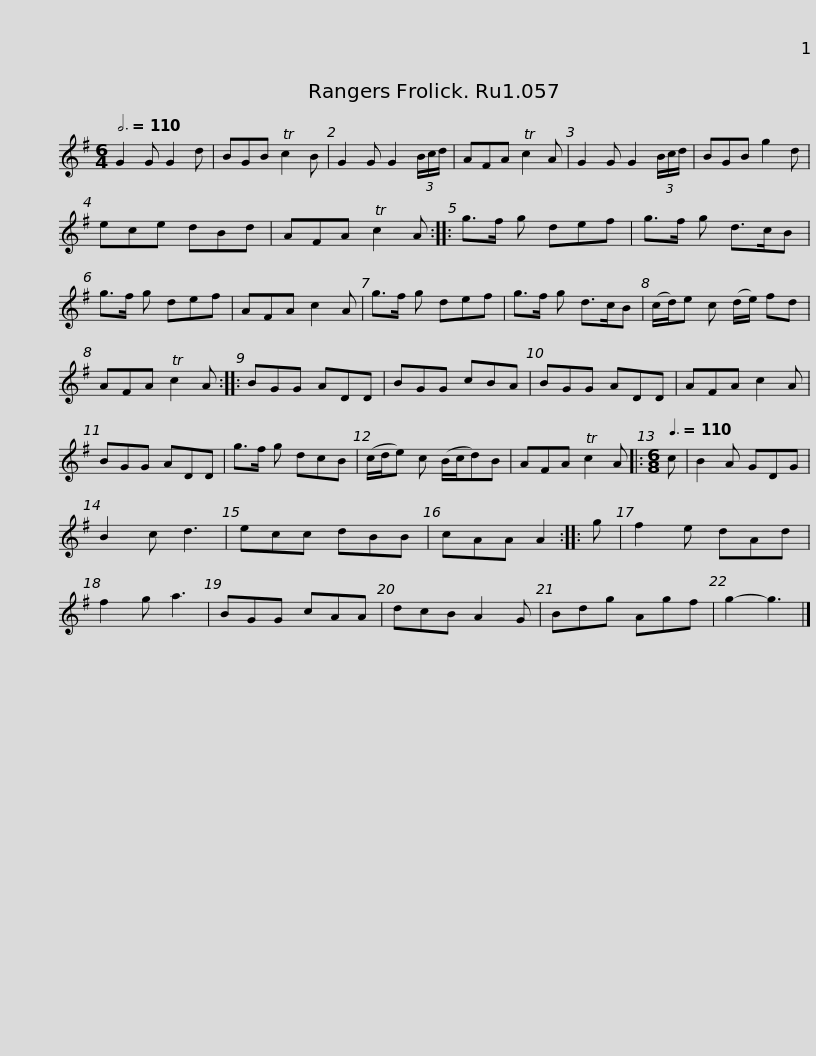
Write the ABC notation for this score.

X:1
L:1/8
Q:3/4=110
M:6/4
I:linebreak $
K:G
V:1 treble
V:1
 G2 G G2 d | BGB Tc2 B | G2 G G2 (3B/c/d/ | AFA Tc2 A | G2 G G2 (3B/c/d/ | %5
 BGB g2 d | ece dBd |$ AFA Tc2 A :: g>f g def | g>f g d>cB | %10
 g>f g def | AFA c2 A | g>f g def | g>f g d>cB |$ (c/d/)e c (d/e/) fd | %15
 AFA Tc2 A :: BGG ADD | BGG cBA | BGG ADD | AFA c2 A | %20
 BGG ADD |$ g>f g dcB | (c/d/e) c (B/c/d)B | AFA Tc2 A |:[M:6/8][Q:3/8=110] c | %25
 B2 A GDG | B2 c d3 | ecc dBB | cAA A2 :: g |$ %30
 f2 e dAd | f2 g a3 | BGG cAA | dcB A2 G | Bdg Agf | %35
 g2- g3 |] %36
